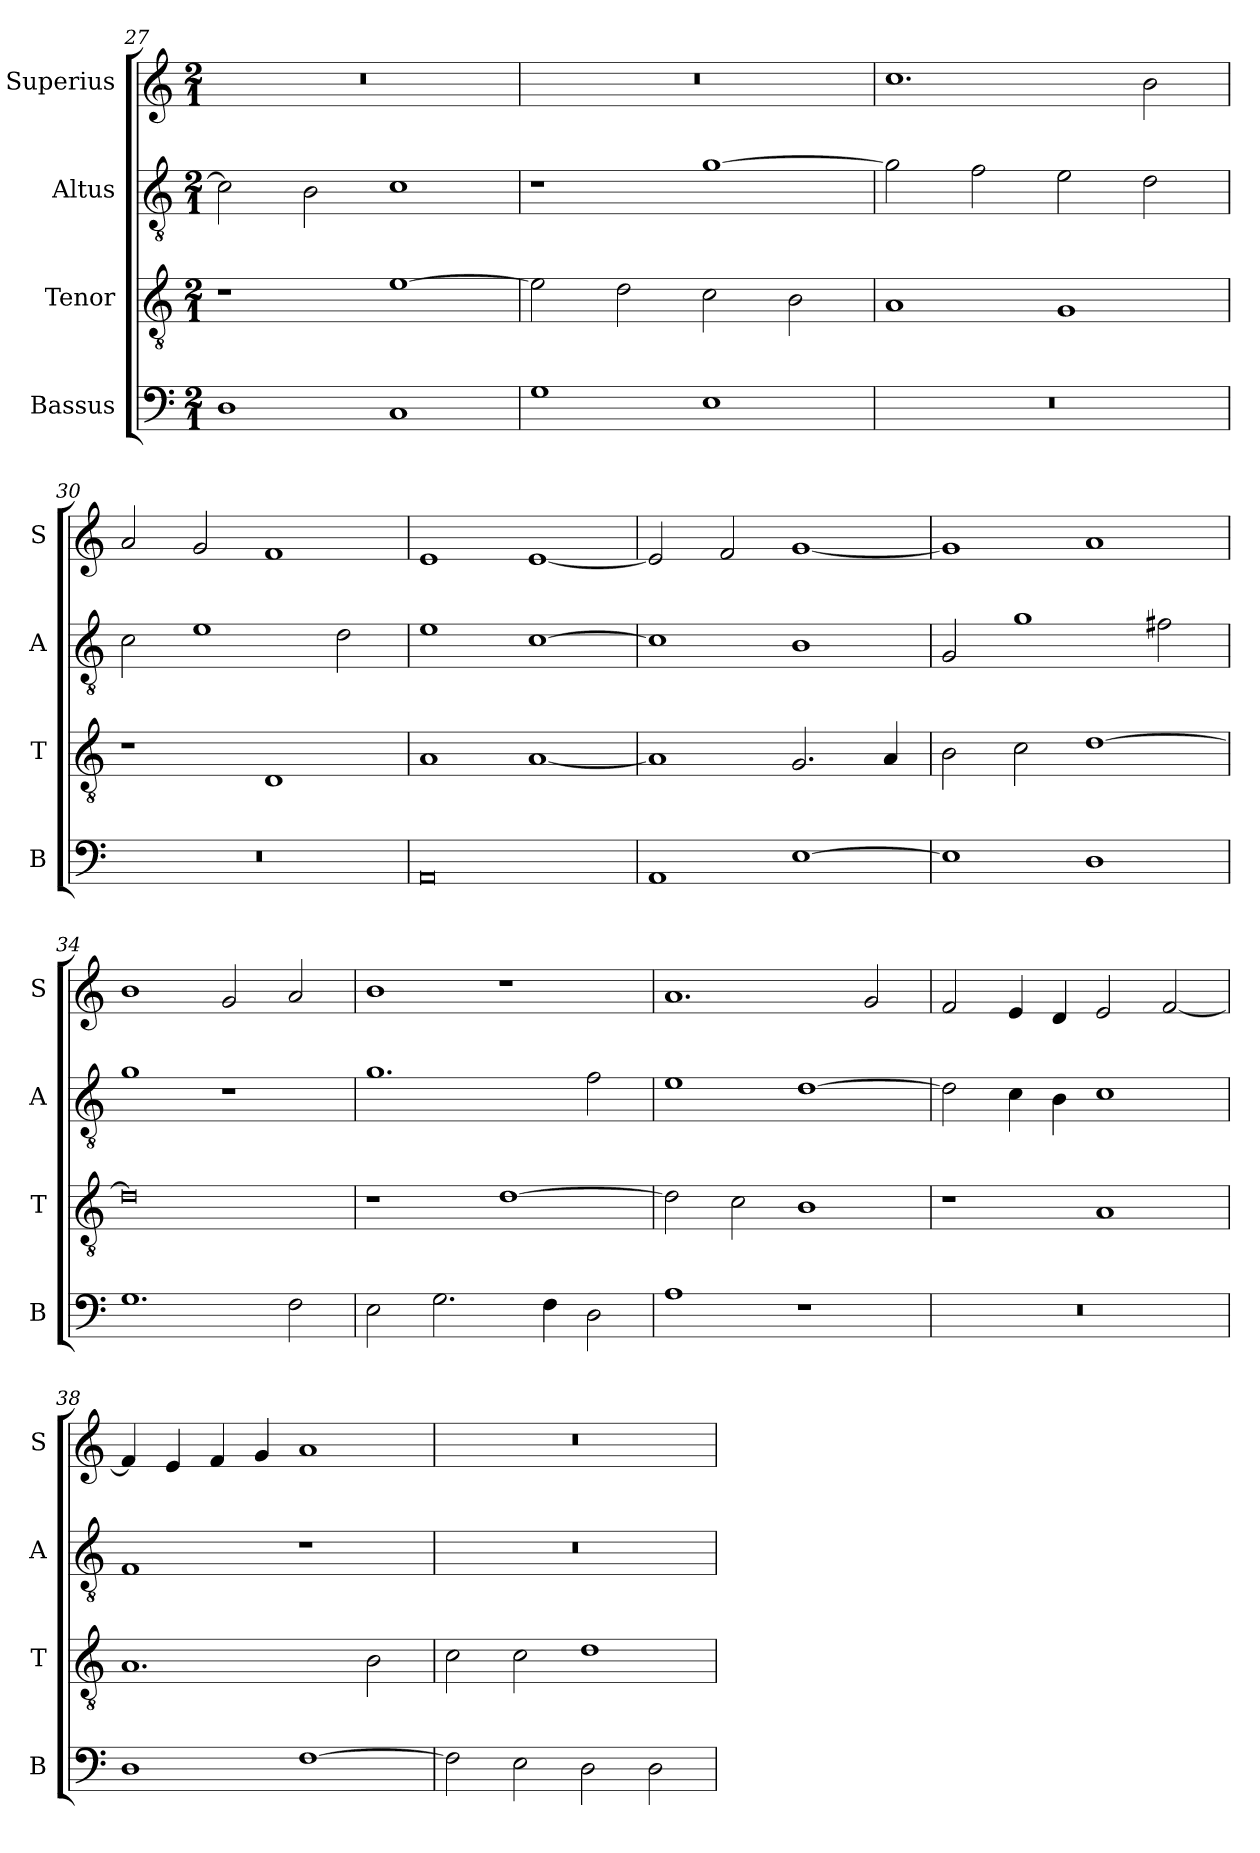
**kern	**kern	**kern	**kern
*part4	*part3	*part2	*part1
*staff4	*staff3	*staff2	*staff1
*I"Bassus	*I"Tenor	*I"Altus	*I"Superius
*I'B	*I'T	*I'A	*I'S
*clefF4	*clefGv2	*clefGv2	*clefG2
*k[]	*k[]	*k[]	*k[]
*C:	*C:	*C:	*C:
*M2/1	*M2/1	*M2/1	*M2/1
=27	=27	=27	=27
1D	1r	2c]	0r
.	.	2B	.
1C	[1e	1c	.
=28	=28	=28	=28
1G	2e]	1r	0r
.	2d	.	.
1E	2c	[1g	.
.	2B	.	.
=29	=29	=29	=29
0r	1A	2g]	1.cc
.	.	2f	.
.	1G	2e	.
.	.	2d	2b
=30	=30	=30	=30
0r	1r	2c	2a
.	.	1e	2g
.	1D	.	1f
.	.	2d	.
=31	=31	=31	=31
0AA	1A	1e	1e
.	[1A	[1c	[1e
=32	=32	=32	=32
1AA	1A]	1c]	2e]
.	.	.	2f
[1E	2.G	1B	[1g
.	4A	.	.
=33	=33	=33	=33
1E]	2B	2G	1g]
.	2c	1g	.
1D	[1d	.	1a
.	.	2f#X	.
=34	=34	=34	=34
1.G	0d]	1g	1b
.	.	1r	2g
2F	.	.	2a
=35	=35	=35	=35
2E	1r	1.g	1b
2.G	.	.	.
.	[1d	.	1r
4F	.	.	.
2D	.	2f	.
=36	=36	=36	=36
1A	2d]	1e	1.a
.	2c	.	.
1r	1B	[1d	.
.	.	.	2g
=37	=37	=37	=37
0r	1r	2d]	2f
.	.	4c	4e
.	.	4B	4d
.	1A	1c	2e
.	.	.	[2f
=38	=38	=38	=38
1D	1.A	1F	4f]
.	.	.	4e
.	.	.	4f
.	.	.	4g
[1F	.	1r	1a
.	2B	.	.
=39	=39	=39	=39
2F]	2c	0r	0r
2E	2c	.	.
2D	1d	.	.
2D	.	.	.
=	=	=	=
*-	*-	*-	*-
